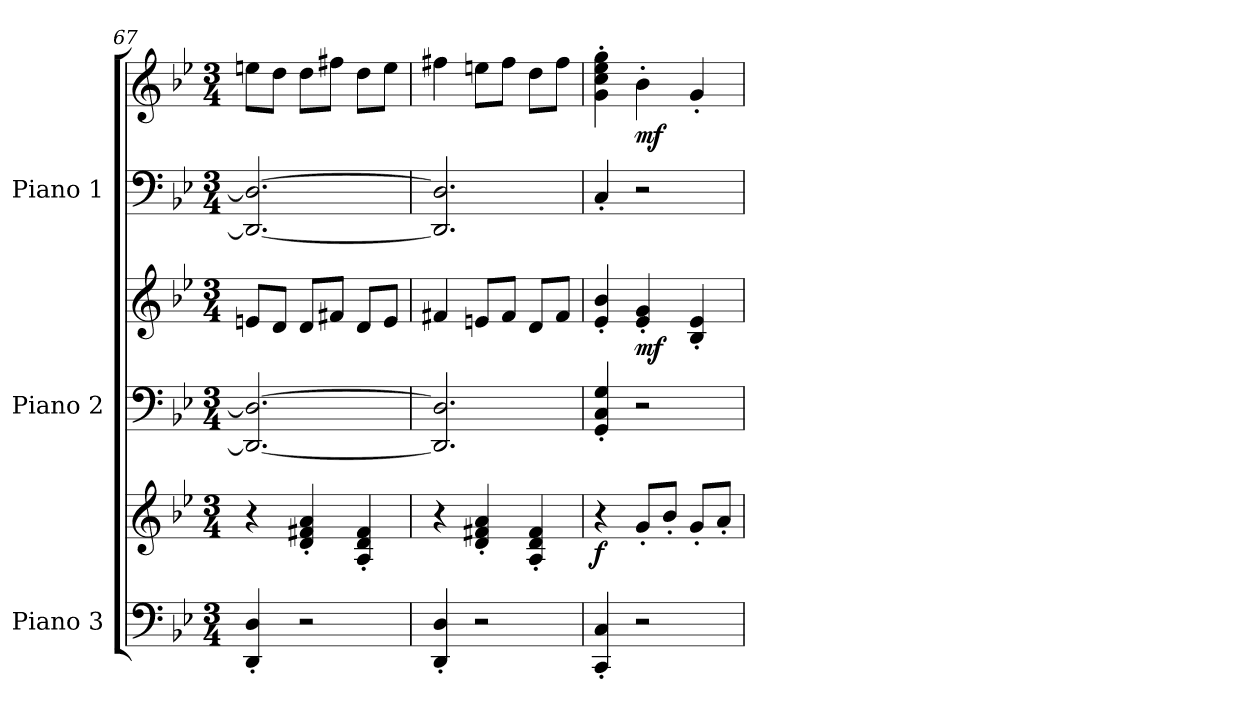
**kern	**kern	**dynam	**kern	**kern	**dynam	**kern	**kern	**dynam
*part3	*part3	*part3	*part2	*part2	*part2	*part1	*part1	*part1
*staff6	*staff5	*staff5/6	*staff4	*staff3	*staff3/4	*staff2	*staff1	*staff1/2
*I"Piano 3	*	*	*I"Piano 2	*	*	*I"Piano 1	*	*
*I'Pno. 3	*	*	*I'Pno. 2	*	*	*I'Pno. 1	*	*
*clefF4	*clefG2	*	*clefF4	*clefG2	*	*clefF4	*clefG2	*
*k[b-e-]	*k[b-e-]	*	*k[b-e-]	*k[b-e-]	*	*k[b-e-]	*k[b-e-]	*
*M3/4	*M3/4	*	*M3/4	*M3/4	*	*M3/4	*M3/4	*
=67	=67	=67	=67	=67	=67	=67	=67	=67
4DD/' 4D/'	4r	.	2.DD/_ 2.D/_	8en/L	.	2.DD/_ 2.D/_	8een\L	.
.	.	.	.	8d/J	.	.	8dd\J	.
2r	4d/' 4f#X/' 4a/'	.	.	8d/L	.	.	8dd\L	.
.	.	.	.	8f#X/J	.	.	8ff#X\J	.
.	4A/' 4d/' 4f#/'	.	.	8d/L	.	.	8dd\L	.
.	.	.	.	8e/J	.	.	8ee\J	.
!!LO:LB:g=z
=68	=68	=68	=68	=68	=68	=68	=68	=68
4DD/' 4D/'	4r	.	2.DD/] 2.D/]	4f#X/	.	2.DD/] 2.D/]	4ff#X\	.
2r	4d/' 4f#X/' 4a/'	.	.	8en/L	.	.	8een\L	.
.	.	.	.	8f#/J	.	.	8ff#\J	.
.	4A/' 4d/' 4f#/'	.	.	8d/L	.	.	8dd\L	.
.	.	.	.	8f#/J	.	.	8ff#\J	.
=69	=69	=69	=69	=69	=69	=69	=69	=69
!	!	!LO:DY:b	!	!	!	!	!	!
4CC/' 4C/'	4r	f	4GG/' 4C/' 4G/'	4e-/' 4b-/'	.	4C'/	4g\' 4cc\' 4ee-\' 4gg\'	.
!	!	!	!	!	!LO:DY:b	!	!	!LO:DY:b
2r	8g'/L	.	2r	4e-/' 4g/'	mf	2r	4b-'\	mf
.	8b-'/J	.	.	.	.	.	.	.
.	8g'/L	.	.	4B-/' 4e-/'	.	.	4g'/	.
.	8a'/J	.	.	.	.	.	.	.
=	=	=	=	=	=	=	=	=
*-	*-	*-	*-	*-	*-	*-	*-	*-
